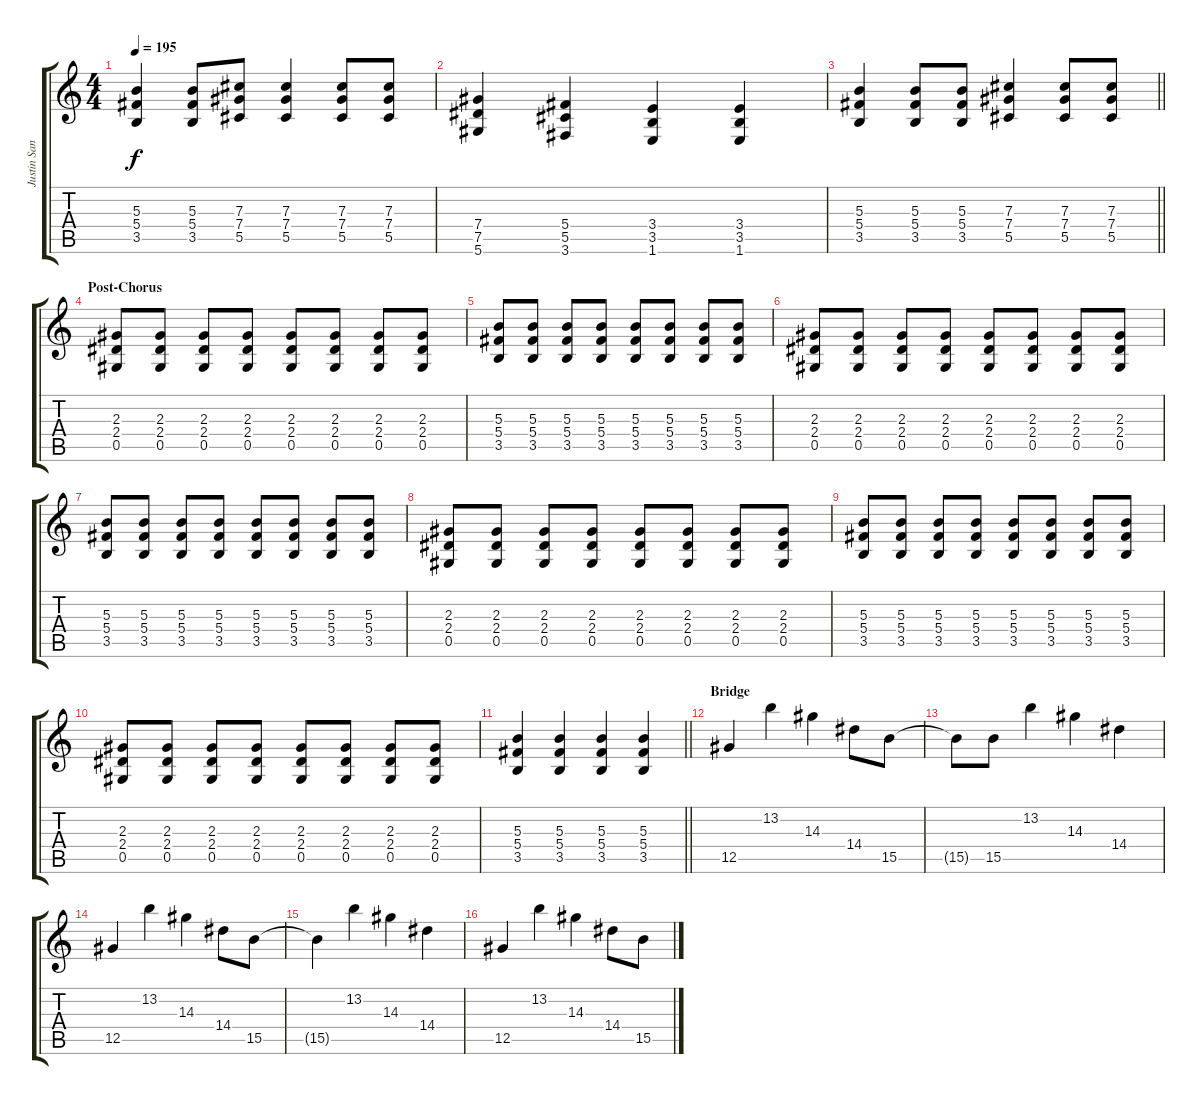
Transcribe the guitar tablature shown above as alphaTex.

\track ("Justin Sane" "Justin San") {instrument distortionguitar}
\staff {score tabs}
\tuning (Eb4 Bb3 Gb3 Db3 Ab2 Eb2) {hide}
\ts (4 4)
\tempo 195
\clef g2
\ks c
(5.3 5.4 3.5).4{dy f} (5.3 5.4 3.5).8 (7.3 7.4 5.5).8 (7.3 7.4 5.5).4 (7.3 7.4 5.5).8 (7.3 7.4 5.5).8 |
(7.4 7.5 5.6).4 (5.4 5.5 3.6).4 (3.4 3.5 1.6).4 (3.4 3.5 1.6).4 |
\barLineRight lightlight
(5.3 5.4 3.5).4 (5.3 5.4 3.5).8 (5.3 5.4 3.5).8 (7.3 7.4 5.5).4 (7.3 7.4 5.5).8 (7.3 7.4 5.5).8 |
\section ("" "Post-Chorus")
(2.3 2.4 0.5).8 (2.3 2.4 0.5).8 (2.3 2.4 0.5).8 (2.3 2.4 0.5).8 (2.3 2.4 0.5).8 (2.3 2.4 0.5).8 (2.3 2.4 0.5).8 (2.3 2.4 0.5).8 |
(5.3 5.4 3.5).8 (5.3 5.4 3.5).8 (5.3 5.4 3.5).8 (5.3 5.4 3.5).8 (5.3 5.4 3.5).8 (5.3 5.4 3.5).8 (5.3 5.4 3.5).8 (5.3 5.4 3.5).8 |
(2.3 2.4 0.5).8 (2.3 2.4 0.5).8 (2.3 2.4 0.5).8 (2.3 2.4 0.5).8 (2.3 2.4 0.5).8 (2.3 2.4 0.5).8 (2.3 2.4 0.5).8 (2.3 2.4 0.5).8 |
(5.3 5.4 3.5).8 (5.3 5.4 3.5).8 (5.3 5.4 3.5).8 (5.3 5.4 3.5).8 (5.3 5.4 3.5).8 (5.3 5.4 3.5).8 (5.3 5.4 3.5).8 (5.3 5.4 3.5).8 |
(2.3 2.4 0.5).8 (2.3 2.4 0.5).8 (2.3 2.4 0.5).8 (2.3 2.4 0.5).8 (2.3 2.4 0.5).8 (2.3 2.4 0.5).8 (2.3 2.4 0.5).8 (2.3 2.4 0.5).8 |
(5.3 5.4 3.5).8 (5.3 5.4 3.5).8 (5.3 5.4 3.5).8 (5.3 5.4 3.5).8 (5.3 5.4 3.5).8 (5.3 5.4 3.5).8 (5.3 5.4 3.5).8 (5.3 5.4 3.5).8 |
(2.3 2.4 0.5).8 (2.3 2.4 0.5).8 (2.3 2.4 0.5).8 (2.3 2.4 0.5).8 (2.3 2.4 0.5).8 (2.3 2.4 0.5).8 (2.3 2.4 0.5).8 (2.3 2.4 0.5).8 |
\barLineRight lightlight
(5.3 5.4 3.5).4 (5.3 5.4 3.5).4 (5.3 5.4 3.5).4 (5.3 5.4 3.5).4 |
\section ("" "Bridge")
12.5.4{volume 15 balance 8} 13.2.4 14.3.4 14.4.8 15.5.8 |
15.5{t}.8 15.5.8 13.2.4 14.3.4 14.4.4 |
12.5.4 13.2.4 14.3.4 14.4.8 15.5.8 |
15.5{t}.4 13.2.4 14.3.4 14.4.4 |
12.5.4 13.2.4 14.3.4 14.4.8 15.5.8
